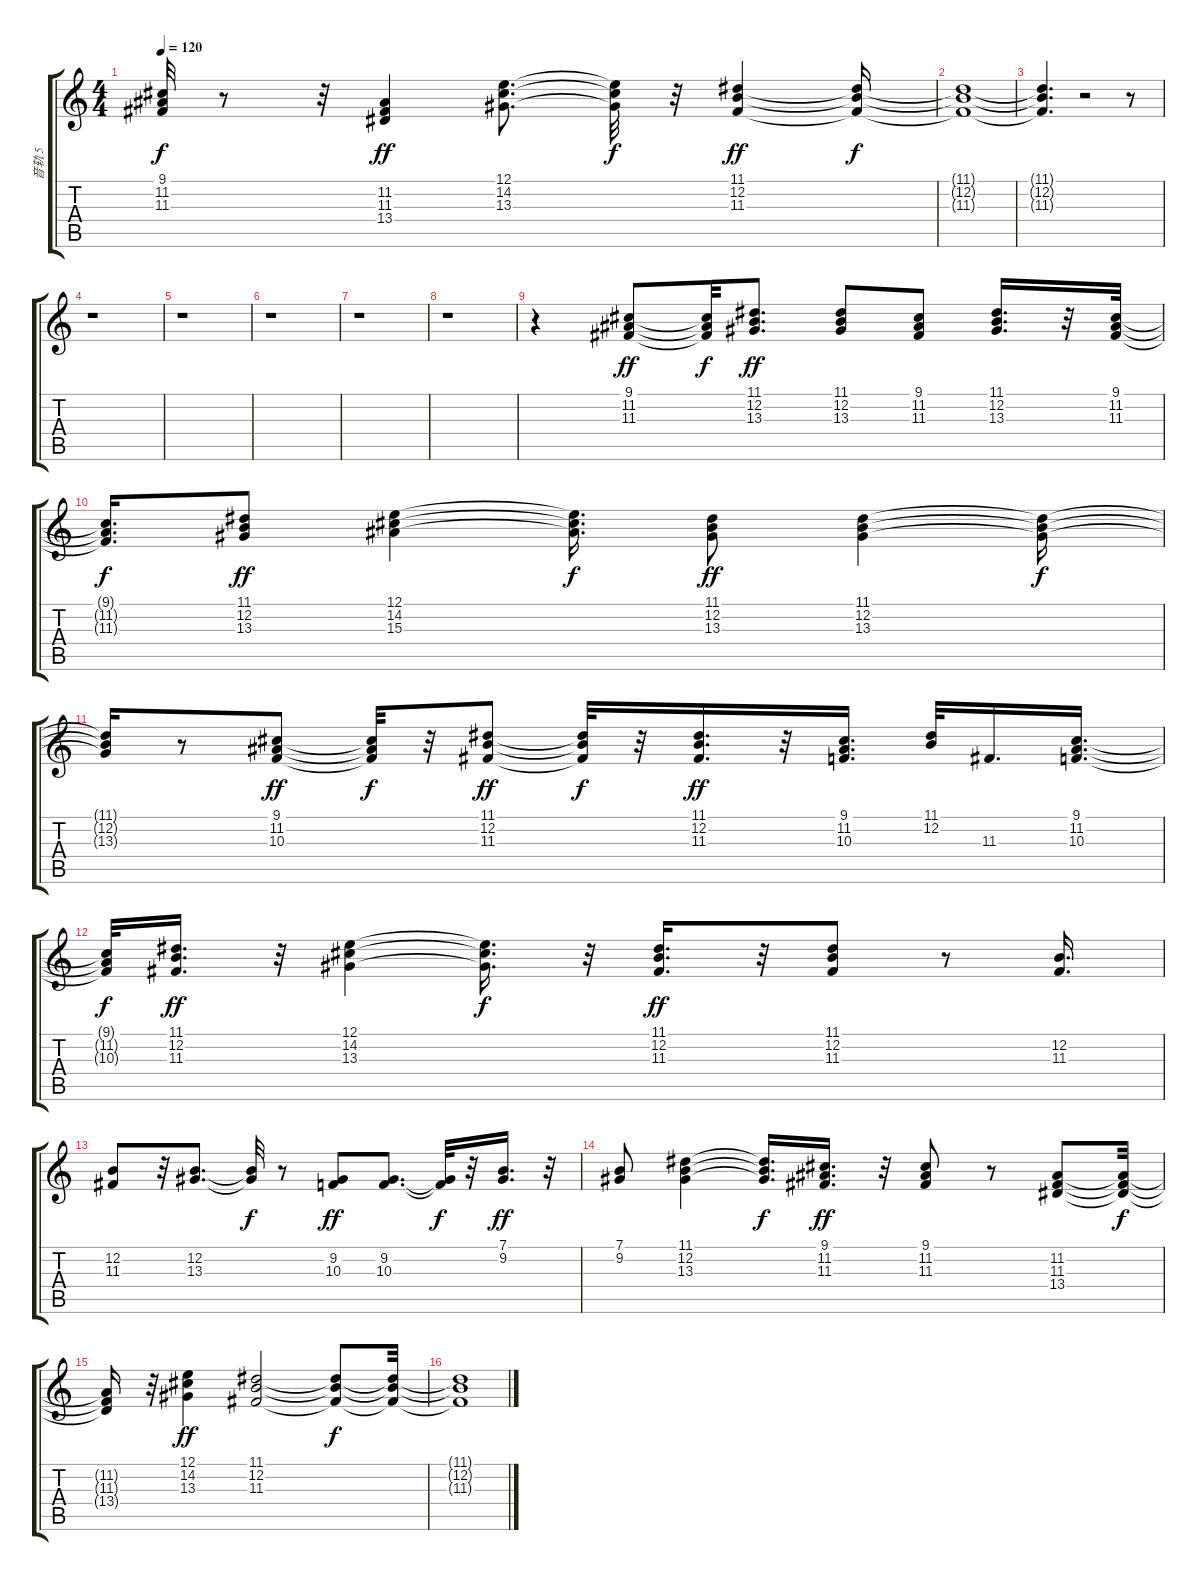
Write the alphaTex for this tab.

\track ("音轨 5" "音轨 5") {instrument flute}
\staff {score tabs}
\tuning (E4 B3 G3 D3 A2 E2) {hide}
\ts (4 4)
\tempo 120
\clef g2
\ks c
(9.1{t} 11.2{t} 11.3{t}).32{dy f} r.8 r.32 (11.2 11.3 13.4).4{dy ff} (12.1 14.2 13.3).8{d} (12.1{t} 14.2{t} 13.3{t}).32{dy f} r.32 (11.1 12.2 11.3).4{dy ff} (11.1{t} 12.2{t} 11.3{t}).16{dy f} |
(11.1{t} 12.2{t} 11.3{t}).1 |
(11.1{t} 12.2{t} 11.3{t}).4{d} r.2 r.8 |
r.1 |
r.1 |
r.1 |
r.1 |
r.1 |
r.4 (9.1 11.2 11.3).8{dy ff} (9.1{t} 11.2{t} 11.3{t}).32{dy f} (11.1 12.2 13.3).8{d dy ff} (11.1 12.2 13.3).8 (9.1 11.2 11.3).8 (11.1 12.2 13.3).16{d} r.32 (9.1 11.2 11.3).32 |
(9.1{t} 11.2{t} 11.3{t}).16{d dy f} (11.1 12.2 13.3).8{dy ff} (12.1 14.2 15.3).4 (12.1{t} 14.2{t} 15.3{t}).16{d dy f} (11.1 12.2 13.3).8{dy ff} (11.1 12.2 13.3).4 (11.1{t} 12.2{t} 13.3{t}).16{dy f} |
(11.1{t} 12.2{t} 13.3{t}).16 r.8 (9.1 11.2 10.3).8{dy ff} (9.1{t} 11.2{t} 10.3{t}).32{dy f} r.32 (11.1 12.2 11.3).8{dy ff} (11.1{t} 12.2{t} 11.3{t}).32{dy f} r.32 (11.1 12.2 11.3).16{d dy ff} r.32 (9.1 11.2 10.3).16{d} (11.1 12.2).32 11.3.16{d} (9.1 11.2 10.3).16{d} |
(9.1{t} 11.2{t} 10.3{t}).32{dy f} (11.1 12.2 11.3).16{d dy ff} r.32 (12.1 14.2 13.3).4 (12.1{t} 14.2{t} 13.3{t}).16{d dy f} r.32 (11.1 12.2 11.3).16{d dy ff} r.32 (11.1 12.2 11.3).8 r.8 (12.2 11.3).16{d} |
(12.2 11.3).8 r.32 (12.2 13.3).8{d} (12.2{t} 13.3{t}).32{dy f} r.8 (9.2 10.3).8{dy ff} (9.2 10.3).8{d} (9.2{t} 10.3{t}).32{dy f} r.32 (7.1 9.2).16{d dy ff} r.32 |
(7.1 9.2).8 (11.1 12.2 13.3).4 (11.1{t} 12.2{t} 13.3{t}).16{d dy f} (9.1 11.2 11.3).16{d dy ff} r.32 (9.1 11.2 11.3).8 r.8 (11.2 11.3 13.4).8 (11.2{t} 11.3{t} 13.4{t}).32{dy f} |
(11.2{t} 11.3{t} 13.4{t}).16 r.32 (12.1 14.2 13.3).4{dy ff} (11.1 12.2 11.3).2 (11.1{t} 12.2{t} 11.3{t}).8{dy f} (11.1{t} 12.2{t} 11.3{t}).32 |
(11.1{t} 12.2{t} 11.3{t}).1
